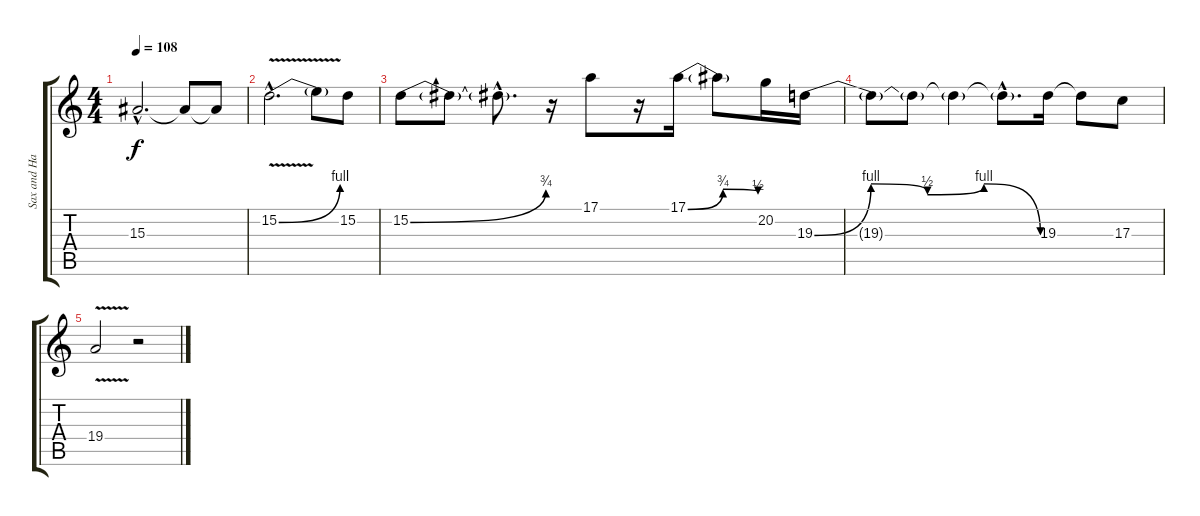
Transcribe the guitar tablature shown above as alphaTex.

\track ("Sax and Harmonica Solos" "Sax and Ha") {instrument tenorsax}
\staff {score tabs}
\tuning (E4 B3 G3 D3 A2 E2) {hide}
\ts (4 4)
\tempo 108
\clef g2
\ks c
15.3{hac t}.2{d dy f} 15.3{t}.8 15.3{t}.8 |
15.2{be (bend 0 0 60 4) v hac}.2{d} 15.2{t}.8 15.2.8 |
15.2{be (bend 0 0 60 3)}.8 15.2{t}.8 15.2{hac t}.8{d volume 0} r.16 17.1.8 r.16 17.1{be (bendrelease 0 0 30 3 30 3 60 2)}.16 17.1{t}.8 20.2.16 19.3{be (custom 0 0 15 4 30 2 45 4 60 0)}.16 |
19.3{t}.8 19.3{t}.8 19.3{t}.4 19.3{hac t}.8{d} 19.3.16 19.3{t}.8 17.3.8 |
19.4{v}.2 r.2
